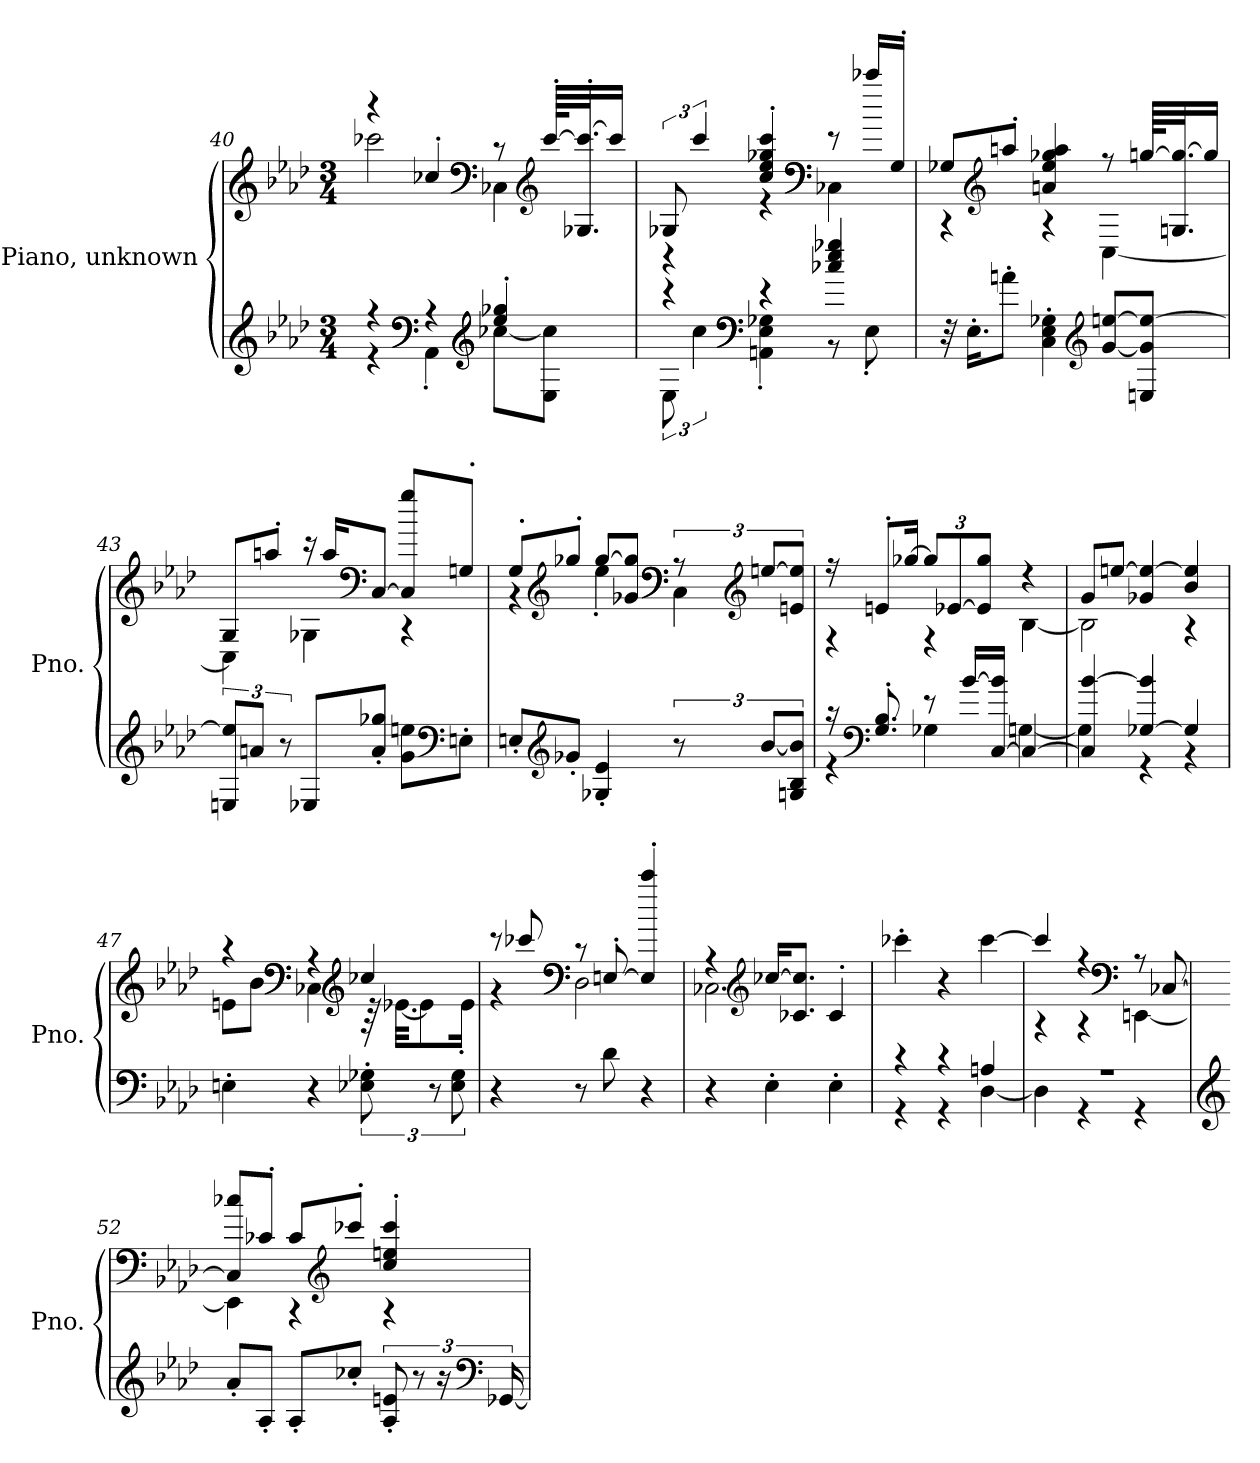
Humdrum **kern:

**kern	**kern
*part1	*part1
*staff2	*staff1
*I"Piano, unknown	*
*I'Pno.	*
*clefG2	*clefG2
*k[b-e-a-d-]	*k[b-e-a-d-]
*M3/4	*M3/4
=40	=40
*^	*^
4r	4r	4r	2ccc-X\
*clefF4	*	*	*
4r	4AA-'\	4cc-X'/	.
*clefG2	*	*clefF4	*
4ee-/' 4gg-X/'	[8cc-X\L	8r	4C-X\
*	*	*clefG2	*
.	8E-\ 8cc-\]J	[64ccc-'/KLLL	.
.	.	32.G-X/' 32.ccc-/_'J	.
.	.	16ccc-/JJ]	.
!!LO:LB:g=z	!!
=41	=41	=41	=41
4r	12E-\	12G-X/	4r
.	6cc\	6ccc/	.
*clefF4	*	*	*
4r	4AAn\' 4E-\' 4G-X\'	4cc/' 4ee-/' 4gg-X/' 4ccc/'	4r
*	*	*clefF4	*
4cc-X/ 4ee-/ 4gg-X/	8r	8r	4C-X\
.	8E-'\	16ccc-X/LL	.
.	.	16G-'/JJ	.
*v	*v	*	*
=42	=42	=42
32r	8G-X/L	4r
16.E-'\KL	.	.
*	*clefG2	*
8an'\J	8aan'/J	.
4C\' 4E-\' 4G-X\'	4an/ 4ee-/ 4gg-X/ 4aa/	4r
*clefG2	*	*
[8g/ [8een/L	8r	[4C\
8En/ 8g/] 8ee/_J	[64ggn/KLLL	.
.	32.Gn/ 32.gg/_J	.
.	16gg/JJ]	.
!!LO:PB:g=z	!!
=43	=43	=43
12En/ 12ee/]L	8G/L	4C\]
12an/J	.	.
.	8aan'/J	.
12r	.	.
8E-X/L	16r	4G-X\
.	16aa/KL	.
*	*clefF4	*
8a/' 8gg-X/'J	[8C/J	.
8g\ 8een\L	8C/] 8gg/L	4r
*clefF4	*	*
8En'\J	8Gn'/J	.
=44	=44	=44
8En'/L	8G'/L	4r
*clefG2	*clefG2	*
8g-X'/J	8gg-X'/J	.
4G-X/' 4e-/'	[8gg-/L	4ee-'\
.	8g-X/ 8gg-/]J	.
*	*clefF4	*
12r	12r	4C\
*	*clefG2	*
[12b-/L	[12een/L	.
12Gn/ 12B-/ 12b-/]J	12en/ 12ee/]J	.
!!LO:LB:g=z	!!
=45	=45	=45
*^	*	*
16r	4r	16r	4r
*clefF4	*	*	*
8.G/' 8.B-/'	.	8en'/L	.
.	.	[16gg-X/Jk	.
*	*	*Xbrackettup	*
8r	4G-X\	12gg-/L]	4r
.	.	[12e-X/	.
[16b-/LL	.	.	.
.	.	12e-/] 12gg-/J	.
[16C/ 16b-/]JJ	.	.	.
4C/_	[4Gn\	4r	[4B-\
=46	=46	=46	=46
4C/] [4b-/	4G\]	8g/L	2B-\]
.	.	[8een/J	.
[4G-X/ 4b-/]	4r	4g-X/ 4ee/_	.
4G-/]	4r	4b-/ 4ee/]	4r
*v	*v	*	*
=47	=47	=47
4En'\	4r	8en\L
.	.	8b-\J
*	*clefF4	*
4r	4r	4C-X\
*	*clefG2	*
12E-X\' 12G-X\'	4cc-X/	64r
.	.	[32.e-X\KKL
.	.	8e-\]
12r	.	.
12E-\ 12G-\	.	.
.	.	16e-'\Jk
!!LO:LB:g=z	!!
=48	=48	=48
4r	8r	4r
.	8ccc-X/	.
*	*clefF4	*
8r	8r	2D-\
8d-\	[8En'/	.
4r	4E/]' 4ccc-/'	.
=49	=49	=49
4r	4r	2.C-X\
*	*clefG2	*
4E-'\	[16cc-X/KL	.
.	8.c-X/ 8.cc-/]J	.
4E-'\	4c-'/	.
*	*v	*v
=50	=50
*^	*
4r	4r	4ccc-X'\
4r	4r	4r
4An/	[4D-\	[4ccc-\
=51	=51	=51
*	*	*^
2.r	4D-\]	4ccc-/]	4r
.	4r	4r	4r
*	*	*clefF4	*
.	4r	8r	[4EEn\
.	.	[8C-X/	.
*v	*v	*	*
!!LO:LB:g=z	!!
=52	=52	=52
*clefG2	*	*
8a-'/L	8C-/] 8cc-X/L	4EE\]
8A-'/J	8c-X'/J	.
8A-'/L	8c-/L	4r
*	*clefG2	*
8cc-X'/J	8ccc-X'/J	.
12A-/' 12en/'	4cc-/' 4een/' 4ccc-/'	4r
12r	.	.
24r	.	.
*clefF4	*	*
[24GG-X/	.	.
*	*v	*v
=	=
*-	*-
